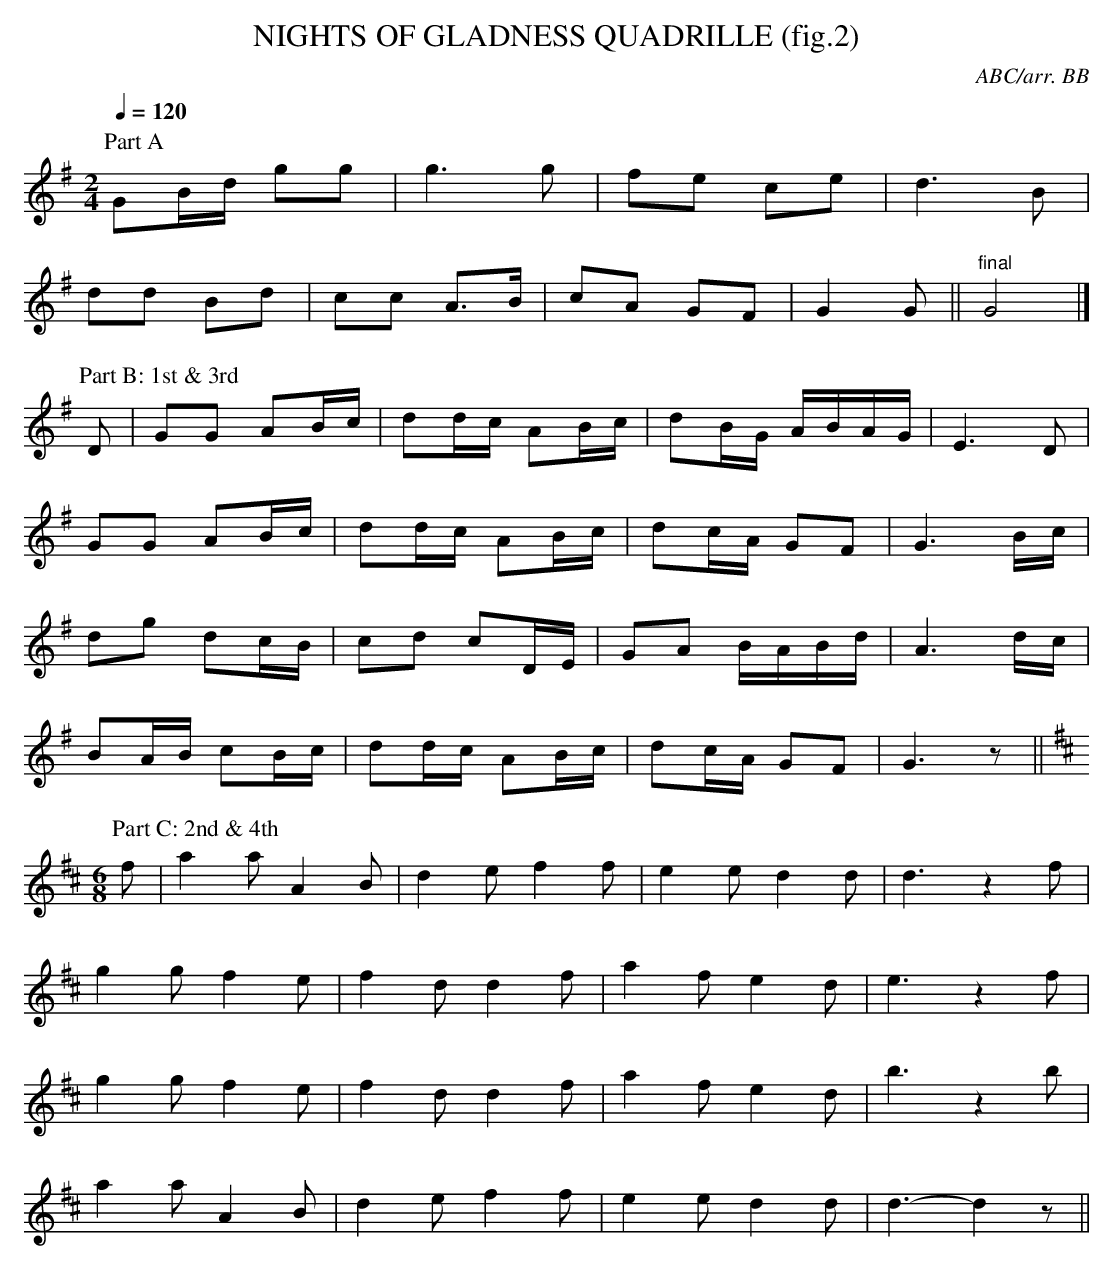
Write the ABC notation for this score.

X:1
T:NIGHTS OF GLADNESS QUADRILLE (fig.2)
C:ABC/arr. BB
Q:1/4=120
L:1/8
M:2/4
K:G
P:Part A
GB/d/ gg|g3g|fe ce|d3B|
dd Bd|cc A>B|cA GF|G2G||"final" G4|]
P:Part B: 1st & 3rd
D|GG AB/c/|dd/c/ AB/c/|\
dB/G/ A/B/A/G/|E3D|
GG AB/c/|dd/c/ AB/c/|dc/A/ GF|G3 B/c/|
dg dc/B/|cd cD/E/|GA B/A/B/d/|A3 d/c/|
BA/B/ cB/c/|dd/c/ AB/c/|dc/A/ GF|G3 z||
M:6/8
K:D
P:Part C: 2nd & 4th
f|a2a A2B|d2e f2f|e2e d2d|d3z2f|
g2g f2e|f2d d2f|a2f e2d|e3z2f|
g2g f2e|f2d d2f|a2f e2d|b3z2b|
a2a A2B|d2e f2f|e2e d2d|d3-d2z||
